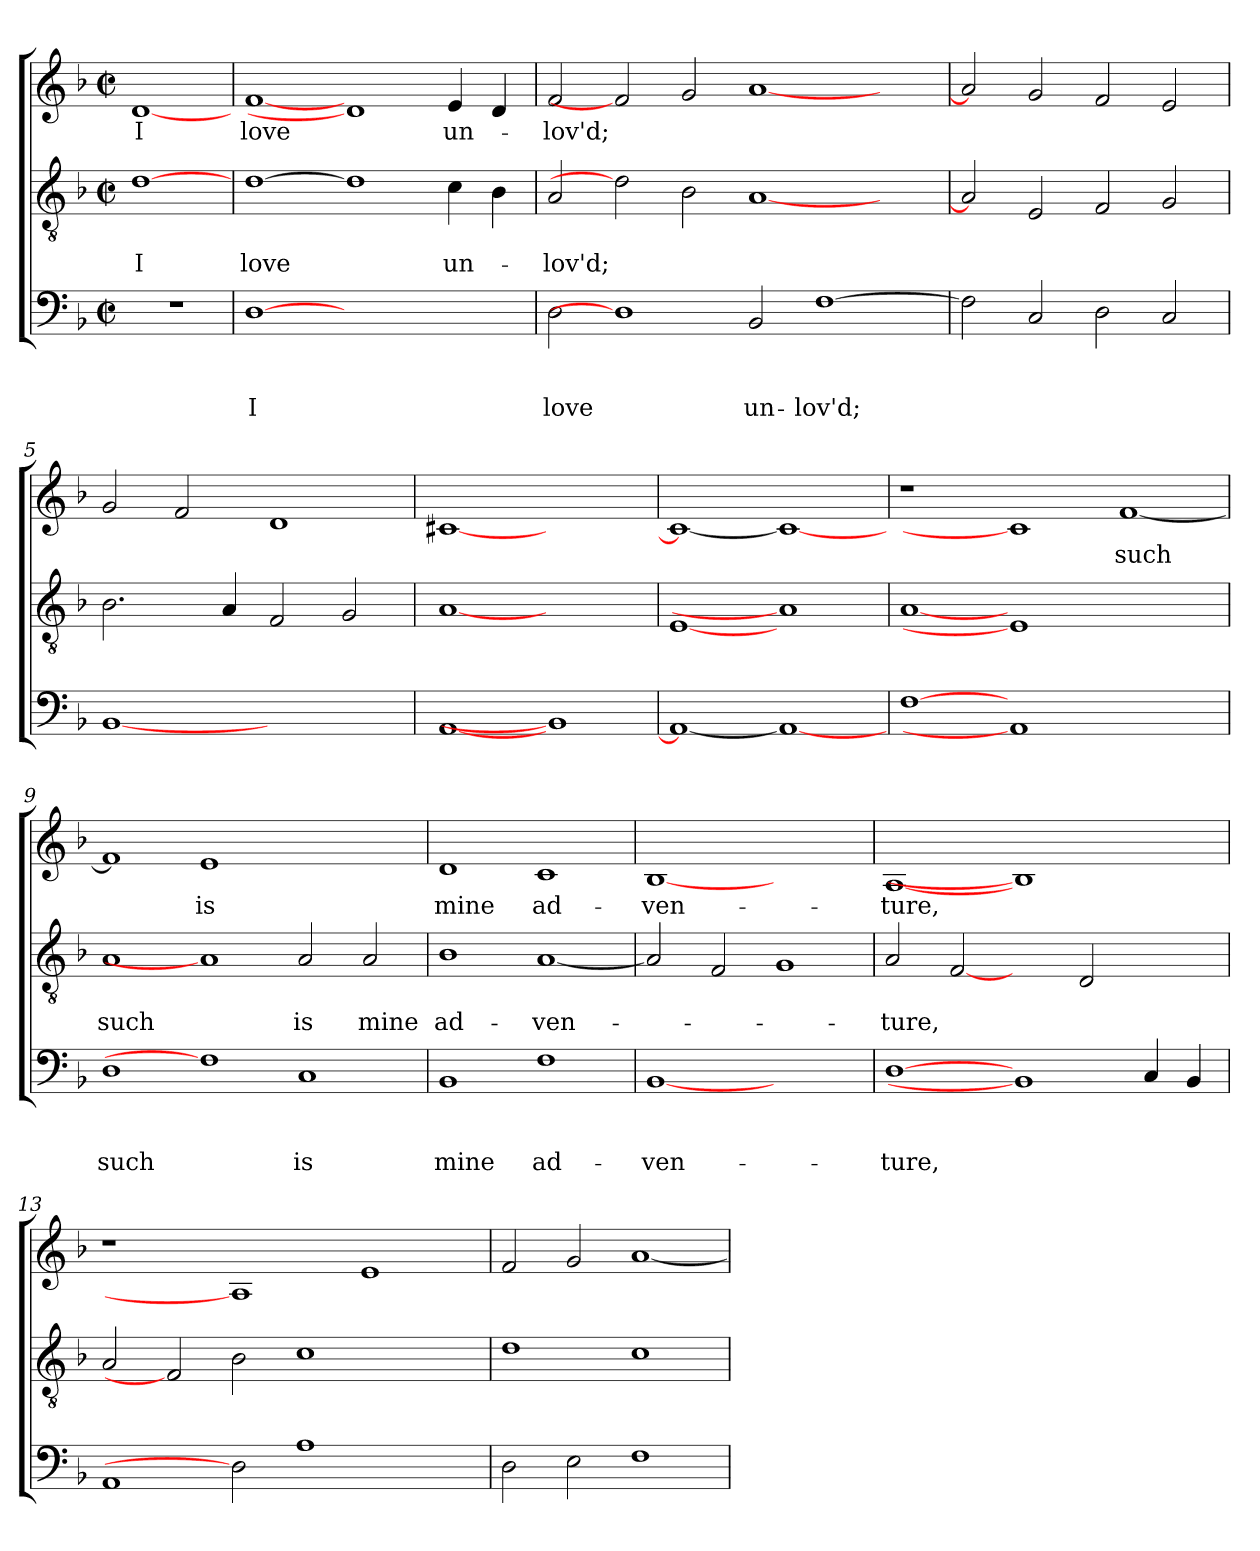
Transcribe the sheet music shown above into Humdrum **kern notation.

**kern	**text	**text	**text	**kern	**text	**text	**kern	**text
*part3	*part3	*part3	*part3	*part2	*part2	*part2	*part1	*part1
*staff3	*staff3	*staff3	*staff3	*staff2	*staff2	*staff2	*staff1	*staff1
*clefF4	*	*	*	*clefGv2	*	*	*clefG2	*
*k[b-]	*	*	*	*k[b-]	*	*	*k[b-]	*
*F:	*	*	*	*F:	*	*	*F:	*
*M2/2	*	*	*	*M2/2	*	*	*M2/2	*
*met(c|)	*	*	*	*met(c|)	*	*	*met(c|)	*
=1	=1	=1	=1	=1	=1	=1	=1	=1
1r	.	.	.	[1d	.	I	[1d	I
=2	=2	=2	=2	=2	=2	=2	=2	=2
[1D	.	.	I	[1d	.	love	[1f	love
1.ryy	.	.	.	1d]	.	.	1d]	.
.	.	.	.	4c\	.	un-	4e/	un-
.	.	.	.	4B-\	.	.	4d/	.
=3	=3	=3	=3	=3	=3	=3	=3	=3
2D\	.	.	love	2A/	.	-lov'd;	2f/	-lov'd;
1D]	.	.	.	2d]	.	.	2f]	.
.	.	.	.	2B-\	.	.	2g/	.
2BB-/	.	.	un-	[1A	.	.	[1a	.
[1F	.	.	-lov'd;	.	.	.	.	.
.	.	.	.	2ryy	.	.	2ryy	.
=4	=4	=4	=4	=4	=4	=4	=4	=4
2F\]	.	.	.	2A/]	.	.	2a/]	.
2C/	.	.	.	2E/	.	.	2g/	.
2D\	.	.	.	2F/	.	.	2f/	.
2C/	.	.	.	2G/	.	.	2e/	.
=5	=5	=5	=5	=5	=5	=5	=5	=5
[1BB-	.	.	.	2.B-\	.	.	2g/	.
.	.	.	.	.	.	.	2f/	.
.	.	.	.	4A/	.	.	.	.
1ryy	.	.	.	2F/	.	.	1d	.
.	.	.	.	2G/	.	.	.	.
=6	=6	=6	=6	=6	=6	=6	=6	=6
[1AA	.	.	.	[1A	.	.	[1c#X	.
1BB-]	.	.	.	1ryy	.	.	1ryy	.
=7	=7	=7	=7	=7	=7	=7	=7	=7
1AA_	.	.	.	[1E	.	.	1c#_	.
1AA_	.	.	.	1A]	.	.	1c#_	.
!!LO:LB:g=z
=8	=8	=8	=8	=8	=8	=8	=8	=8
[1F	.	.	.	[1A	.	.	1r	.
1AA]	.	.	.	1E]	.	.	1c#]	.
1ryy	.	.	.	1ryy	.	.	[1f	such
=9	=9	=9	=9	=9	=9	=9	=9	=9
1D	.	.	such	1A	.	such	1f]	.
1F]	.	.	.	1A]	.	.	1e	is
1C	.	.	is	2A/	.	is	1ryy	.
.	.	.	.	2A/	.	mine	.	.
=10	=10	=10	=10	=10	=10	=10	=10	=10
1BB-	.	.	mine	1B-	.	ad-	1d	mine
1F	.	.	ad-	[1A	.	-ven-	1c	ad-
=11	=11	=11	=11	=11	=11	=11	=11	=11
[1BB-	.	.	-ven-	2A/]	.	.	[1B-	-ven-
.	.	.	.	2F/	.	.	.	.
1ryy	.	.	.	1G	.	.	1ryy	.
=12	=12	=12	=12	=12	=12	=12	=12	=12
[1D	.	.	-ture,	2A/	.	-ture,	[1A	-ture,
.	.	.	.	[2F	.	.	.	.
1BB-]	.	.	.	2ryy	.	.	1B-]	.
.	.	.	.	2D/	.	.	.	.
4C/	.	.	.	2ryy	.	.	2ryy	.
4BB-/	.	.	.	.	.	.	.	.
=13	=13	=13	=13	=13	=13	=13	=13	=13
1AA	.	.	.	2A/	.	.	1r	.
.	.	.	.	2F]	.	.	.	.
2D]	.	.	.	2B-\	.	.	1A]	.
1A	.	.	.	1c	.	.	.	.
.	.	.	.	.	.	.	1e	.
2ryy	.	.	.	2ryy	.	.	.	.
=14	=14	=14	=14	=14	=14	=14	=14	=14
2D\	.	.	.	1d	.	.	2f/	.
2E\	.	.	.	.	.	.	2g/	.
1F	.	.	.	1c	.	.	[1a	.
=	=	=	=	=	=	=	=	=
*-	*-	*-	*-	*-	*-	*-	*-	*-
